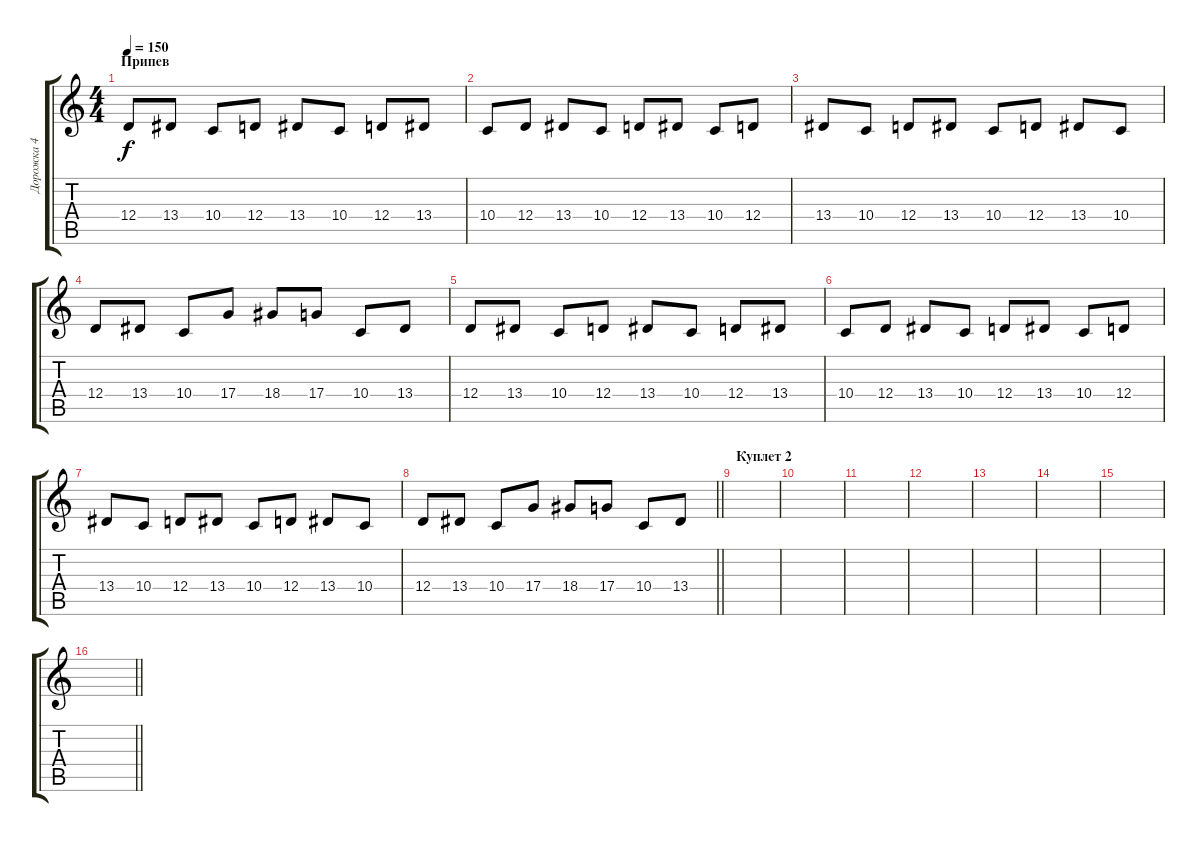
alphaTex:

\track ("Дорожка 4" "Дорожка 4") {instrument lead1square}
\staff {score tabs}
\tuning (E4 B3 G3 D3 A2 E2) {hide}
\ts (4 4)
\section ("" "Припев")
\tempo 150
\clef g2
\ks c
12.4.8{dy f instrument lead1square} 13.4.8 10.4.8 12.4.8 13.4.8 10.4.8 12.4.8 13.4.8 |
10.4.8 12.4.8 13.4.8 10.4.8 12.4.8 13.4.8 10.4.8 12.4.8 |
13.4.8 10.4.8 12.4.8 13.4.8 10.4.8 12.4.8 13.4.8 10.4.8 |
12.4.8 13.4.8 10.4.8 17.4.8 18.4.8 17.4.8 10.4.8 13.4.8 |
12.4.8 13.4.8 10.4.8 12.4.8 13.4.8 10.4.8 12.4.8 13.4.8 |
10.4.8 12.4.8 13.4.8 10.4.8 12.4.8 13.4.8 10.4.8 12.4.8 |
13.4.8 10.4.8 12.4.8 13.4.8 10.4.8 12.4.8 13.4.8 10.4.8 |
\barLineRight lightlight
12.4.8 13.4.8 10.4.8 17.4.8 18.4.8 17.4.8 10.4.8 13.4.8 |
\section ("" "Куплет 2")
|
|
|
|
|
|
|
\barLineRight lightlight
